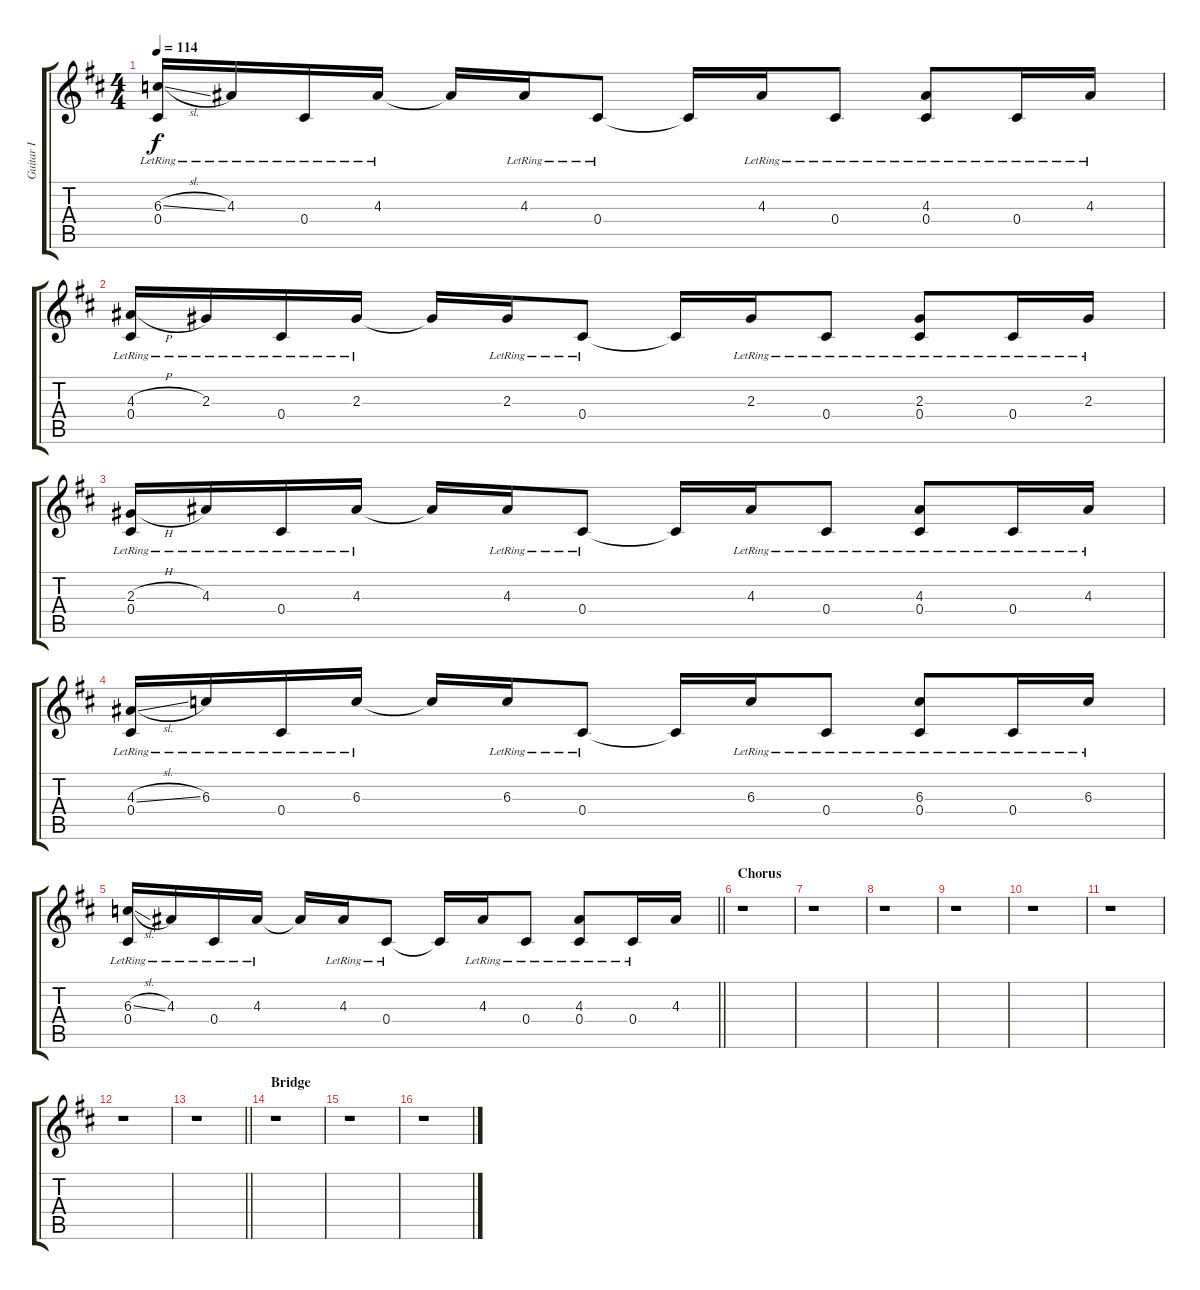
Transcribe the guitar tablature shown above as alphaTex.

\track ("Guitar I" "Guitar I") {instrument electricguitarclean}
\staff {score tabs}
\tuning (Eb4 Bb3 Gb3 Db3 Ab2 Eb2) {hide}
\ts (4 4)
\tempo 114
\clef g2
\ks d
(6.3{sl lr} 0.4{lr}).16{dy f} 4.3{lr}.16 0.4{lr}.16 4.3{lr}.16 4.3{t}.16 4.3{lr}.16 0.4{lr}.8 0.4{t}.16 4.3{lr}.16 0.4{lr}.8 (4.3{lr} 0.4{lr}).8 0.4{lr}.16 4.3{lr}.16 |
(4.3{h lr} 0.4{lr}).16 2.3{lr}.16 0.4{lr}.16 2.3{lr}.16 2.3{t}.16 2.3{lr}.16 0.4{lr}.8 0.4{t}.16 2.3{lr}.16 0.4{lr}.8 (2.3{lr} 0.4{lr}).8 0.4{lr}.16 2.3{lr}.16 |
(2.3{h lr} 0.4{lr}).16 4.3{lr}.16 0.4{lr}.16 4.3{lr}.16 4.3{t}.16 4.3{lr}.16 0.4{lr}.8 0.4{t}.16 4.3{lr}.16 0.4{lr}.8 (4.3{lr} 0.4{lr}).8 0.4{lr}.16 4.3{lr}.16 |
(4.3{sl lr} 0.4{lr}).16 6.3{lr}.16 0.4{lr}.16 6.3{lr}.16 6.3{t}.16 6.3{lr}.16 0.4{lr}.8 0.4{t}.16 6.3{lr}.16 0.4{lr}.8 (6.3{lr} 0.4{lr}).8 0.4{lr}.16 6.3{lr}.16 |
\barLineRight lightlight
(6.3{sl lr} 0.4{lr}).16 4.3{lr}.16 0.4{lr}.16 4.3{lr}.16 4.3{t}.16 4.3{lr}.16 0.4{lr}.8 0.4{t}.16 4.3{lr}.16 0.4{lr}.8 (4.3{lr} 0.4{lr}).8 0.4{lr}.16 4.3.16 |
\section ("" "Chorus")
\ks bminor
r.1 |
r.1 |
r.1 |
r.1 |
r.1 |
r.1 |
r.1 |
\barLineRight lightlight
r.1 |
\section ("" "Bridge")
\ks d
r.1 |
r.1 |
r.1
